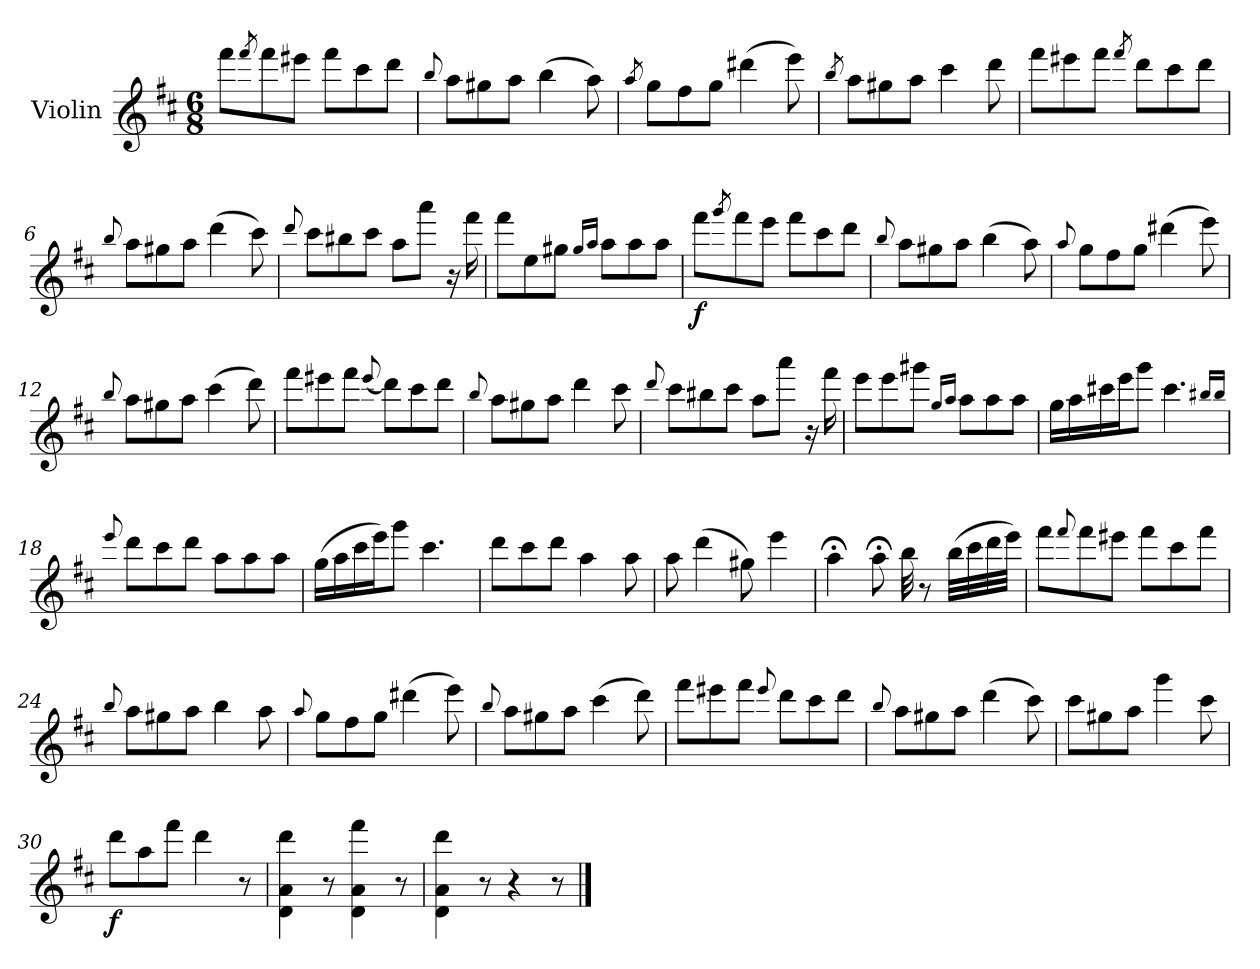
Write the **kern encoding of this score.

**kern	**dynam
*part1	*part1
*staff1	*staff1
*I"Violin	*
*I'Vln.	*
*clefG2	*
*k[f#c#]	*
*M6/8	*
=1	=1
8fff#\L	.
8qfff#/	.
8fff#\	.
8eee#X\J	.
8fff#\L	.
8ccc#\	.
8ddd\J	.
=2	=2
8qqbb/	.
8aa\L	.
8gg#X\	.
8aa\J	.
(>4bb\	.
8aa\)	.
=3	=3
8qaa/	.
8gg\L	.
8ff#\	.
8gg\J	.
(>4ddd#X\	.
8eee\)	.
=4	=4
8qbb/	.
8aa\L	.
8gg#X\	.
8aa\J	.
4ccc#\	.
8ddd\	.
!!LO:LB:g=z
=5	=5
8fff#\L	.
8eee#X\	.
8fff#\J	.
8qfff#/	.
8ddd\L	.
8ccc#\	.
8ddd\J	.
!!LO:LB:g=z
=6	=6
8qqbb/	.
8aa\L	.
8gg#X\	.
8aa\J	.
(>4ddd\	.
8ccc#\)	.
=7	=7
8qqddd/	.
8ccc#\L	.
8bb#X\	.
8ccc#\J	.
8aa\L	.
8aaa\J	.
16r	.
16fff#\	.
=8	=8
8fff#\L	.
8ee\	.
8gg#X\J	.
16qqgg#/LL	.
16qqaa/JJ	.
8aa\L	.
8aa\	.
8aa\J	.
=9	=9
!	!LO:DY:b
8fff#\L	f
8qggg/	.
8fff#\	.
8eee\J	.
8fff#\L	.
8ccc#\	.
8ddd\J	.
!!LO:LB:g=z
=10	=10
8qqbb/	.
8aa\L	.
8gg#X\	.
8aa\J	.
(>4bb\	.
8aa\)	.
=11	=11
8qqaa/	.
8gg\L	.
8ff#\	.
8gg\J	.
(>4ddd#X\	.
8eee\)	.
=12	=12
8qqbb/	.
8aa\L	.
8gg#X\	.
8aa\J	.
(>4ccc#\	.
8ddd\)	.
=13	=13
8fff#\L	.
8eee#X\	.
8fff#\J	.
(<8qqeee#/	.
8ddd\L)	.
8ccc#\	.
8ddd\J	.
=14	=14
8qqbb/	.
8aa\L	.
8gg#X\	.
8aa\J	.
4ddd\	.
8ccc#\	.
!!LO:LB:g=z
=15	=15
8qqddd/	.
8ccc#\L	.
8bb#X\	.
8ccc#\J	.
8aa\L	.
8aaa\J	.
16r	.
16fff#\	.
=16	=16
8eee\L	.
8eee\	.
8ggg#X\J	.
16qqgg/LL	.
16qqaa/JJ	.
8aa\L	.
8aa\	.
8aa\J	.
=17	=17
16gg\LL	.
16aa\	.
16ccc#X\	.
16eee\J	.
8ggg\J	.
4.ccc#\	.
16qqbb#X/LL	.
16qqbb#/JJ	.
=18	=18
8qqeee/	.
8ddd\L	.
8ccc#\	.
8ddd\J	.
8aa\L	.
8aa\	.
8aa\J	.
!!LO:LB:g=z
=19	=19
(>16gg\LL	.
16aa\	.
16ccc#\	.
16eee\J)	.
8ggg\J	.
4.ccc#\	.
=20	=20
8ddd\L	.
8ccc#\	.
8ddd\J	.
4aa\	.
8aa\	.
=21	=21
8aa\	.
(>4ddd\	.
8gg#X\)	.
4eee\	.
=22	=22
4aa;<\	.
8aa;<\	.
32bb\	.
8r	.
(>32bb\LLL	.
32ccc#\	.
32ddd\	.
32eee\JJJ)	.
=23	=23
8fff#\L	.
8qqfff#/	.
8fff#\	.
8eee#X\J	.
8fff#\L	.
8ccc#\	.
8fff#\J	.
!!LO:LB:g=z
=24	=24
8qqbb/	.
8aa\L	.
8gg#X\	.
8aa\J	.
4bb\	.
8aa\	.
=25	=25
8qqaa/	.
8gg\L	.
8ff#\	.
8gg\J	.
(>4ddd#X\	.
8eee\)	.
=26	=26
8qqbb/	.
8aa\L	.
8gg#X\	.
8aa\J	.
(>4ccc#\	.
8ddd\)	.
=27	=27
8fff#\L	.
8eee#X\	.
8fff#\J	.
8qqeee#/	.
8ddd\L	.
8ccc#\	.
8ddd\J	.
=28	=28
8qqbb/	.
8aa\L	.
8gg#X\	.
8aa\J	.
(>4ddd\	.
8ccc#\)	.
!!LO:LB:g=z
=29	=29
8ccc#\L	.
8gg#X\	.
8aa\J	.
4ggg\	.
8ccc#\	.
=30	=30
!	!LO:DY:b
8ddd\L	f
8aa\	.
8fff#\J	.
4ddd\	.
8r	.
=31	=31
4d\ 4a\ 4ddd\	.
8r	.
4d\ 4a\ 4fff#\	.
8r	.
=32	=32
4d\ 4a\ 4ddd\	.
8r	.
4r	.
8r	.
==	==
*-	*-
